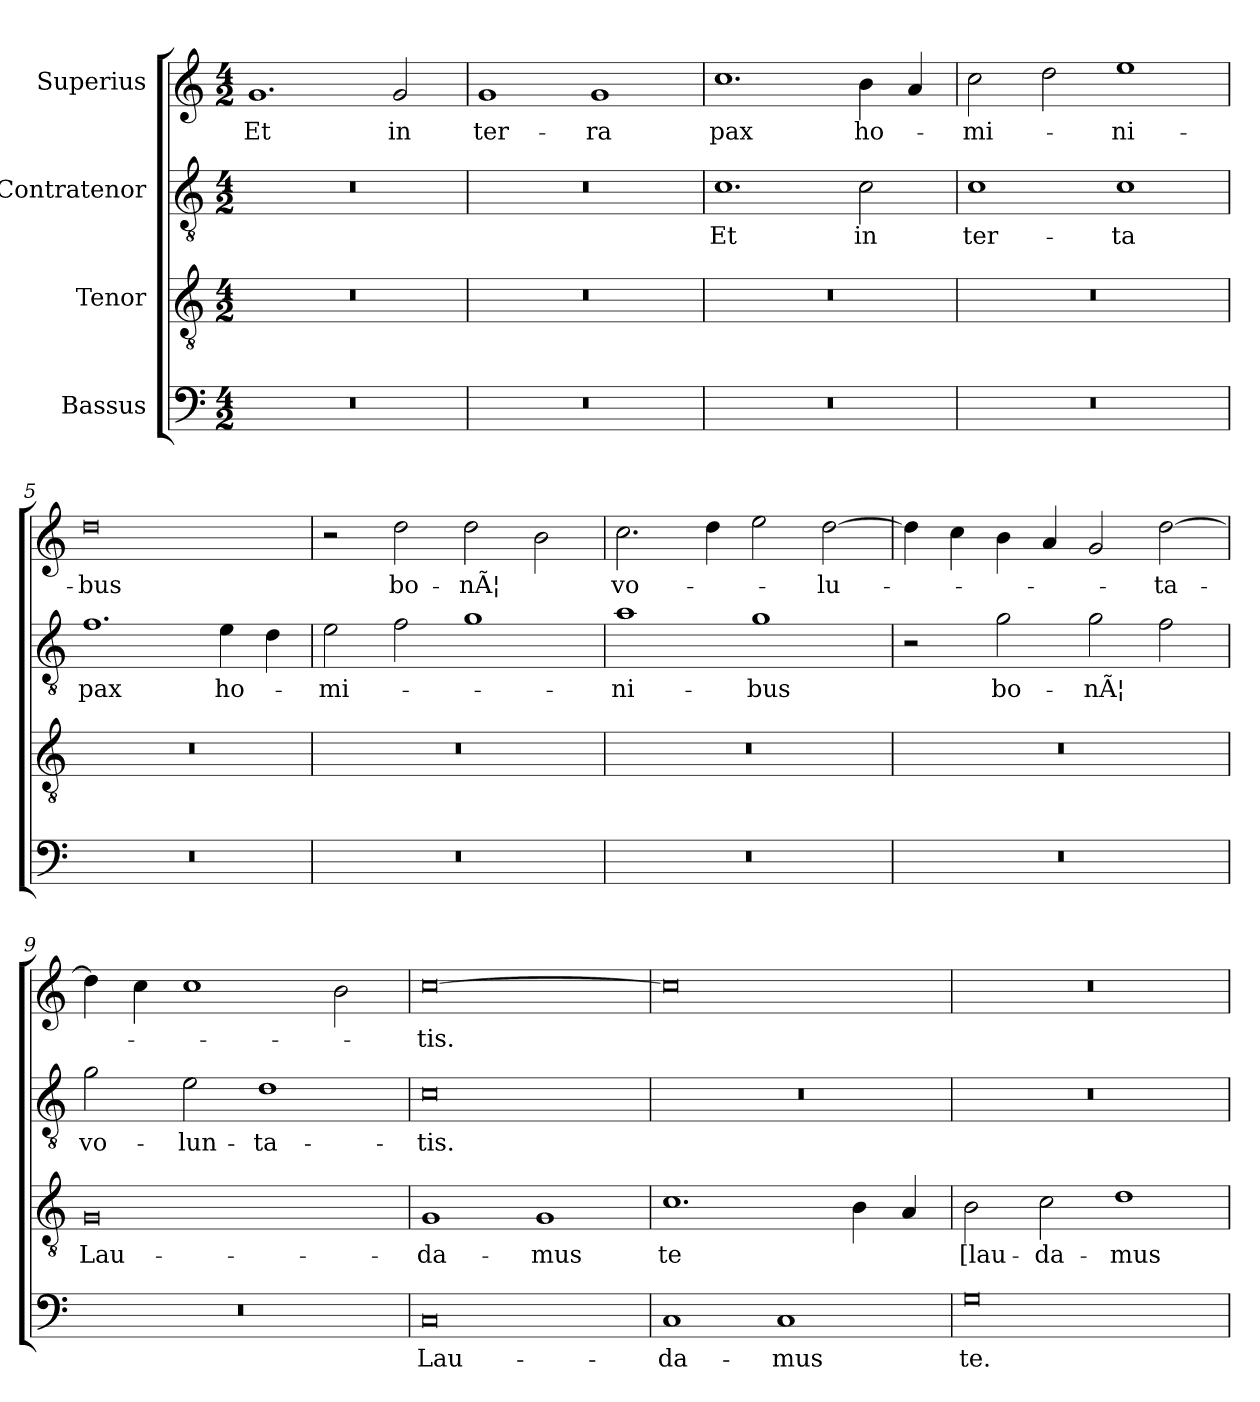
**kern	**text	**kern	**text	**kern	**text	**kern	**text
*part4	*part4	*part3	*part3	*part2	*part2	*part1	*part1
*staff4	*staff4	*staff3	*staff3	*staff2	*staff2	*staff1	*staff1
*I"Bassus	*	*I"Tenor	*	*I"Contratenor	*	*I"Superius	*
*clefF4	*	*clefGv2	*	*clefGv2	*	*clefG2	*
*k[]	*	*k[]	*	*k[]	*	*k[]	*
*M4/2	*	*M4/2	*	*M4/2	*	*M4/2	*
=1	=1	=1	=1	=1	=1	=1	=1
0r	.	0r	.	0r	.	1.g/	Et
.	.	.	.	.	.	2g/	in
=2	=2	=2	=2	=2	=2	=2	=2
0r	.	0r	.	0r	.	1g/	ter-
.	.	.	.	.	.	1g/	-ra
=3	=3	=3	=3	=3	=3	=3	=3
0r	.	0r	.	1.c\	Et	1.cc\	pax
.	.	.	.	2c\	in	4b\	ho-
.	.	.	.	.	.	4a/	.
=4	=4	=4	=4	=4	=4	=4	=4
0r	.	0r	.	1c\	ter-	2cc\	-mi-
.	.	.	.	.	.	2dd\	.
.	.	.	.	1c\	-ta	1ee\	-ni-
=5	=5	=5	=5	=5	=5	=5	=5
0r	.	0r	.	1.f\	pax	0dd\	-bus
.	.	.	.	4e\	ho-	.	.
.	.	.	.	4d\	.	.	.
=6	=6	=6	=6	=6	=6	=6	=6
0r	.	0r	.	2e\	-mi-	2r	.
.	.	.	.	2f\	.	2dd\	bo-
.	.	.	.	1g\	.	2dd\	-nÃ¦
.	.	.	.	.	.	2b\	.
=7	=7	=7	=7	=7	=7	=7	=7
0r	.	0r	.	1a\	-ni-	2.cc\	vo-
.	.	.	.	.	.	4dd\	.
.	.	.	.	1g\	-bus	2ee\	.
.	.	.	.	.	.	[2dd\	-lu-
=8	=8	=8	=8	=8	=8	=8	=8
0r	.	0r	.	2r	.	4dd\]	.
.	.	.	.	.	.	4cc\	.
.	.	.	.	2g\	bo-	4b\	.
.	.	.	.	.	.	4a/	.
.	.	.	.	2g\	-nÃ¦	2g/	.
.	.	.	.	2f\	.	[2dd\	-ta-
=9	=9	=9	=9	=9	=9	=9	=9
0r	.	0G/	Lau-	2g\	vo-	4dd\]	.
.	.	.	.	.	.	4cc\	.
.	.	.	.	2e\	-lun-	1cc\	.
.	.	.	.	1d\	-ta-	.	.
.	.	.	.	.	.	2b\	.
=10	=10	=10	=10	=10	=10	=10	=10
0C/	Lau-	1G/	-da-	0c\	-tis.	[0cc\	-tis.
.	.	1G/	-mus	.	.	.	.
=11	=11	=11	=11	=11	=11	=11	=11
1C/	-da-	1.c\	te	0r	.	0cc\]	.
1C/	-mus	.	.	.	.	.	.
.	.	4B\	.	.	.	.	.
.	.	4A/	.	.	.	.	.
=12	=12	=12	=12	=12	=12	=12	=12
0G\	te.	2B\	[lau-	0r	.	0r	.
.	.	2c\	-da-	.	.	.	.
.	.	1d\	-mus	.	.	.	.
=	=	=	=	=	=	=	=
*-	*-	*-	*-	*-	*-	*-	*-
